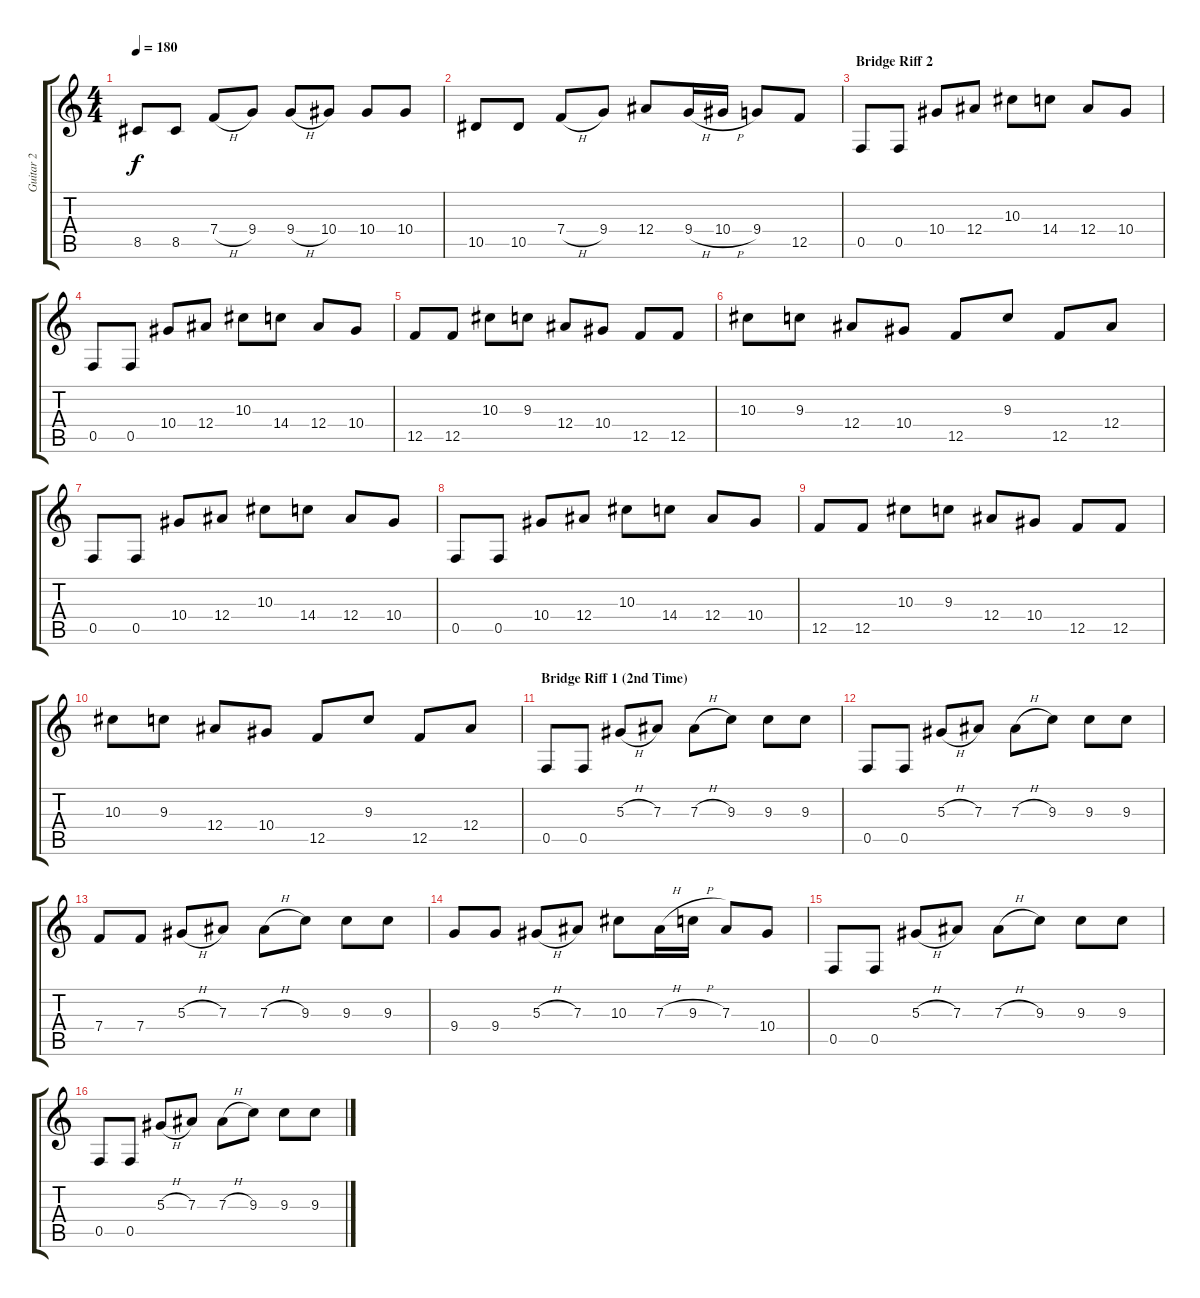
\track ("Guitar 2" "Guitar 2") {instrument distortionguitar}
\staff {score tabs}
\tuning (C4 G3 Eb3 Bb2 F2 C2) {hide}
\ts (4 4)
\tempo 180
\clef g2
\ks c
8.5.8{dy f} 8.5.8 7.4{h}.8 9.4.8 9.4{h}.8 10.4.8 10.4.8 10.4.8 |
10.5.8 10.5.8 7.4{h}.8 9.4.8 12.4.8 9.4{h}.16 10.4{h}.16 9.4.8 12.5.8 |
\section ("" "Bridge Riff 2")
0.5.8 0.5.8 10.4.8 12.4.8 10.3.8 14.4.8 12.4.8 10.4.8 |
0.5.8 0.5.8 10.4.8 12.4.8 10.3.8 14.4.8 12.4.8 10.4.8 |
12.5.8 12.5.8 10.3.8 9.3.8 12.4.8 10.4.8 12.5.8 12.5.8 |
10.3.8 9.3.8 12.4.8 10.4.8 12.5.8 9.3.8 12.5.8 12.4.8 |
0.5.8 0.5.8 10.4.8 12.4.8 10.3.8 14.4.8 12.4.8 10.4.8 |
0.5.8 0.5.8 10.4.8 12.4.8 10.3.8 14.4.8 12.4.8 10.4.8 |
12.5.8 12.5.8 10.3.8 9.3.8 12.4.8 10.4.8 12.5.8 12.5.8 |
10.3.8 9.3.8 12.4.8 10.4.8 12.5.8 9.3.8 12.5.8 12.4.8 |
\section ("" "Bridge Riff 1 (2nd Time)")
0.5.8 0.5.8 5.3{h}.8 7.3.8 7.3{h}.8 9.3.8 9.3.8 9.3.8 |
0.5.8 0.5.8 5.3{h}.8 7.3.8 7.3{h}.8 9.3.8 9.3.8 9.3.8 |
7.4.8 7.4.8 5.3{h}.8 7.3.8 7.3{h}.8 9.3.8 9.3.8 9.3.8 |
9.4.8 9.4.8 5.3{h}.8 7.3.8 10.3.8 7.3{h}.16 9.3{h}.16 7.3.8 10.4.8 |
0.5.8 0.5.8 5.3{h}.8 7.3.8 7.3{h}.8 9.3.8 9.3.8 9.3.8 |
0.5.8 0.5.8 5.3{h}.8 7.3.8 7.3{h}.8 9.3.8 9.3.8 9.3.8
